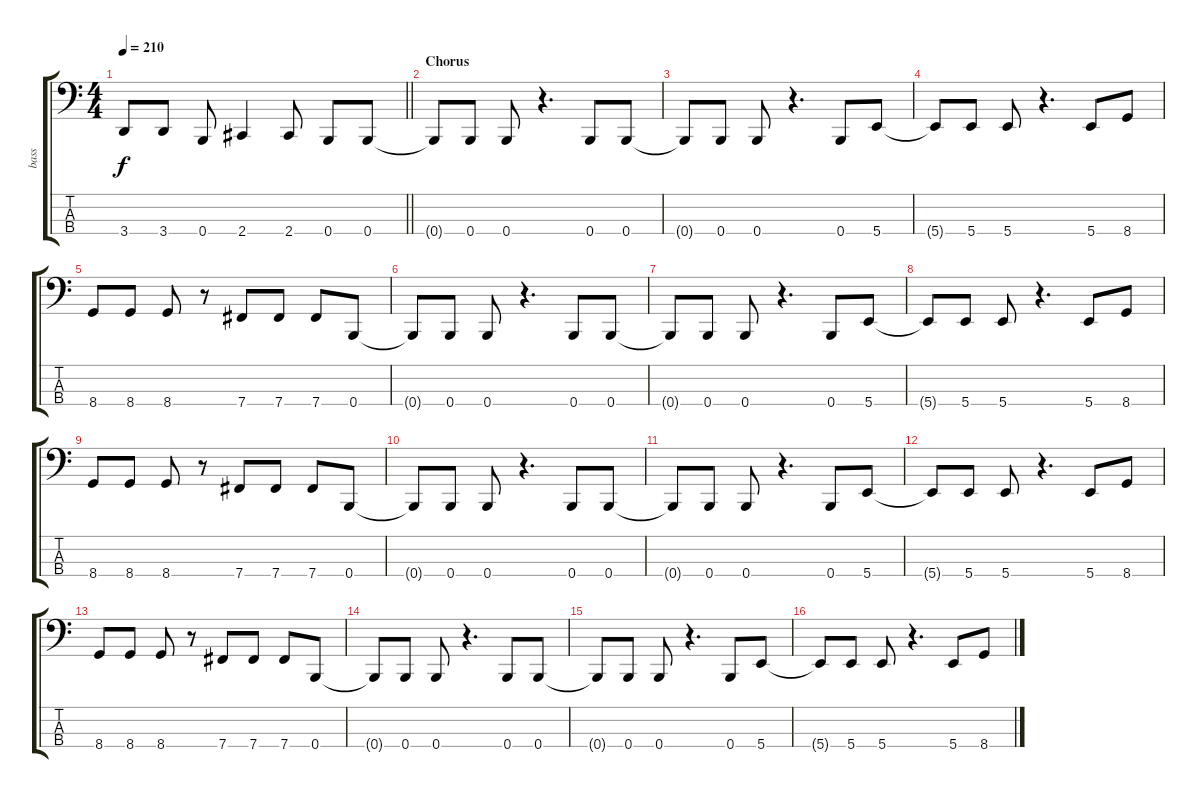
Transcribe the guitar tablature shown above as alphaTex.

\track ("bass" "bass") {solo instrument electricbassfinger}
\staff {score tabs}
\tuning (E2 B1 Gb1 B0) {hide}
\ts (4 4)
\tempo 210
\clef f4
\barLineRight lightlight
\ks c
3.4{t}.8{dy f} 3.4.8 0.4.8 2.4.4 2.4.8 0.4.8 0.4.8 |
\section ("" "Chorus")
0.4{t}.8 0.4.8 0.4.8 r.4{d} 0.4.8 0.4.8 |
0.4{t}.8 0.4.8 0.4.8 r.4{d} 0.4.8 5.4.8 |
5.4{t}.8 5.4.8 5.4.8 r.4{d} 5.4.8 8.4.8 |
8.4.8 8.4.8 8.4.8 r.8 7.4.8 7.4.8 7.4.8 0.4.8 |
0.4{t}.8 0.4.8 0.4.8 r.4{d} 0.4.8 0.4.8 |
0.4{t}.8 0.4.8 0.4.8 r.4{d} 0.4.8 5.4.8 |
5.4{t}.8 5.4.8 5.4.8 r.4{d} 5.4.8 8.4.8 |
8.4.8 8.4.8 8.4.8 r.8 7.4.8 7.4.8 7.4.8 0.4.8 |
0.4{t}.8 0.4.8 0.4.8 r.4{d} 0.4.8 0.4.8 |
0.4{t}.8 0.4.8 0.4.8 r.4{d} 0.4.8 5.4.8 |
5.4{t}.8 5.4.8 5.4.8 r.4{d} 5.4.8 8.4.8 |
8.4.8 8.4.8 8.4.8 r.8 7.4.8 7.4.8 7.4.8 0.4.8 |
0.4{t}.8 0.4.8 0.4.8 r.4{d} 0.4.8 0.4.8 |
0.4{t}.8 0.4.8 0.4.8 r.4{d} 0.4.8 5.4.8 |
5.4{t}.8 5.4.8 5.4.8 r.4{d} 5.4.8 8.4.8
